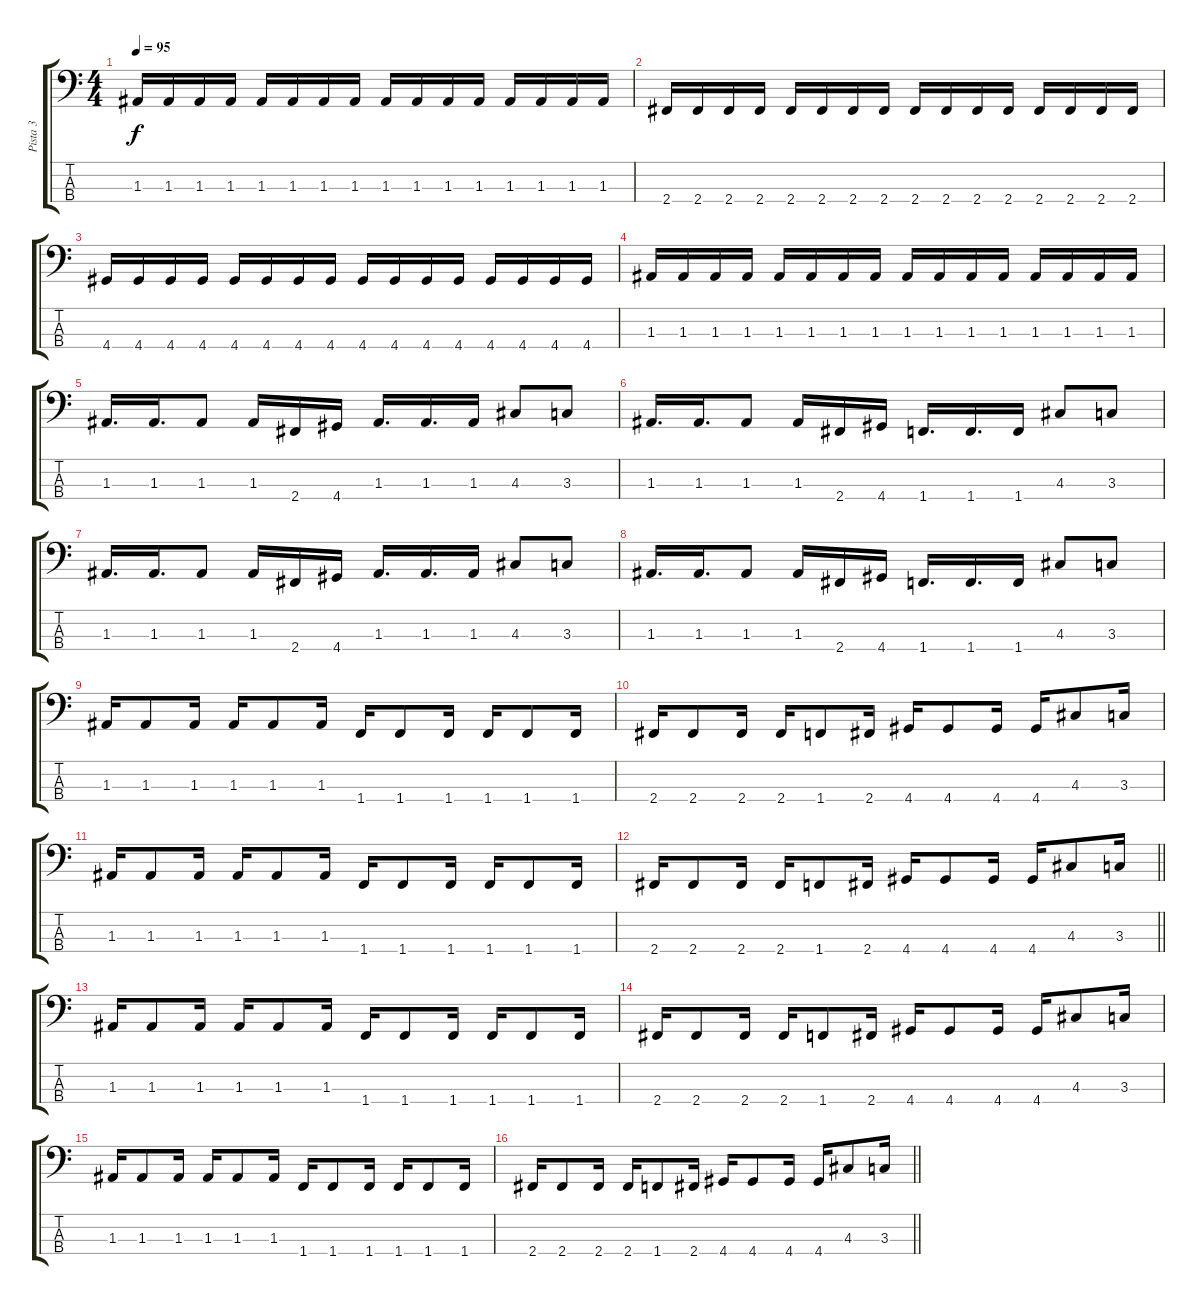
\track ("Pista 3" "Pista 3") {instrument electricbassfinger}
\staff {score tabs}
\tuning (G2 D2 A1 E1) {hide}
\ts (4 4)
\tempo 95
\clef f4
\ks c
1.3.16{dy f} 1.3.16 1.3.16 1.3.16 1.3.16 1.3.16 1.3.16 1.3.16 1.3.16 1.3.16 1.3.16 1.3.16 1.3.16 1.3.16 1.3.16 1.3.16 |
2.4.16 2.4.16 2.4.16 2.4.16 2.4.16 2.4.16 2.4.16 2.4.16 2.4.16 2.4.16 2.4.16 2.4.16 2.4.16 2.4.16 2.4.16 2.4.16 |
4.4.16 4.4.16 4.4.16 4.4.16 4.4.16 4.4.16 4.4.16 4.4.16 4.4.16 4.4.16 4.4.16 4.4.16 4.4.16 4.4.16 4.4.16 4.4.16 |
1.3.16 1.3.16 1.3.16 1.3.16 1.3.16 1.3.16 1.3.16 1.3.16 1.3.16 1.3.16 1.3.16 1.3.16 1.3.16 1.3.16 1.3.16 1.3.16 |
1.3.16{d} 1.3.16{d} 1.3.8 1.3.16 2.4.16 4.4.16 1.3.16{d} 1.3.16{d} 1.3.16 4.3.8 3.3.8 |
1.3.16{d} 1.3.16{d} 1.3.8 1.3.16 2.4.16 4.4.16 1.4.16{d} 1.4.16{d} 1.4.16 4.3.8 3.3.8 |
1.3.16{d} 1.3.16{d} 1.3.8 1.3.16 2.4.16 4.4.16 1.3.16{d} 1.3.16{d} 1.3.16 4.3.8 3.3.8 |
1.3.16{d} 1.3.16{d} 1.3.8 1.3.16 2.4.16 4.4.16 1.4.16{d} 1.4.16{d} 1.4.16 4.3.8 3.3.8 |
1.3.16 1.3.8 1.3.16 1.3.16 1.3.8 1.3.16 1.4.16 1.4.8 1.4.16 1.4.16 1.4.8 1.4.16 |
2.4.16 2.4.8 2.4.16 2.4.16 1.4.8 2.4.16 4.4.16 4.4.8 4.4.16 4.4.16 4.3.8 3.3.16 |
1.3.16 1.3.8 1.3.16 1.3.16 1.3.8 1.3.16 1.4.16 1.4.8 1.4.16 1.4.16 1.4.8 1.4.16 |
\barLineRight lightlight
2.4.16 2.4.8 2.4.16 2.4.16 1.4.8 2.4.16 4.4.16 4.4.8 4.4.16 4.4.16 4.3.8 3.3.16 |
1.3.16 1.3.8 1.3.16 1.3.16 1.3.8 1.3.16 1.4.16 1.4.8 1.4.16 1.4.16 1.4.8 1.4.16 |
2.4.16 2.4.8 2.4.16 2.4.16 1.4.8 2.4.16 4.4.16 4.4.8 4.4.16 4.4.16 4.3.8 3.3.16 |
1.3.16 1.3.8 1.3.16 1.3.16 1.3.8 1.3.16 1.4.16 1.4.8 1.4.16 1.4.16 1.4.8 1.4.16 |
\barLineRight lightlight
2.4.16 2.4.8 2.4.16 2.4.16 1.4.8 2.4.16 4.4.16 4.4.8 4.4.16 4.4.16 4.3.8 3.3.16
